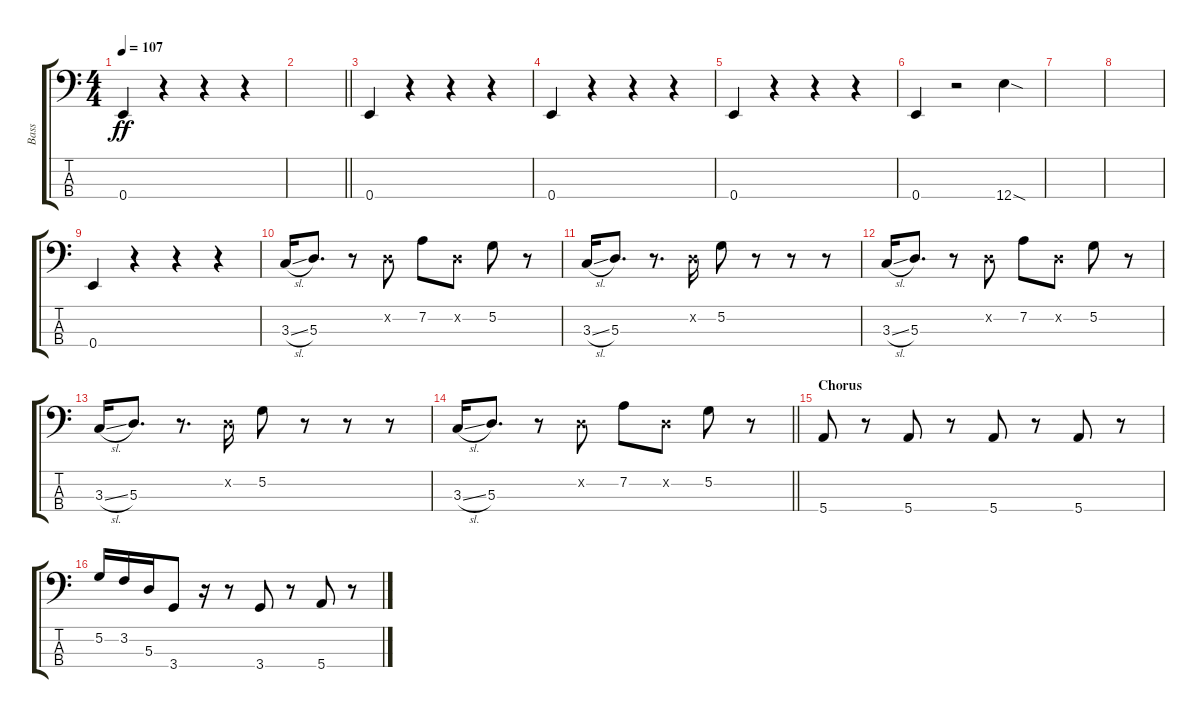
\track ("Bass" "Bass") {instrument slapbass1}
\staff {score tabs}
\tuning (G2 D2 A1 E1) {hide}
\ts (4 4)
\tempo 107
\clef f4
\ks c
0.4.4{dy ff} r.4 r.4 r.4 |
\barLineRight lightlight
|
0.4.4 r.4 r.4 r.4 |
0.4.4 r.4 r.4 r.4 |
0.4.4 r.4 r.4 r.4 |
0.4.4 r.2 12.4{sod}.4 |
|
|
0.4.4 r.4 r.4 r.4 |
3.3{sl}.16 5.3.8{d} r.8 0.2{x}.8 7.2.8 0.2{x}.8 5.2.8 r.8 |
3.3{sl}.16 5.3.8{d} r.8{d} 0.2{x}.16 5.2.8 r.8 r.8 r.8 |
3.3{sl}.16 5.3.8{d} r.8 0.2{x}.8 7.2.8 0.2{x}.8 5.2.8 r.8 |
3.3{sl}.16 5.3.8{d} r.8{d} 0.2{x}.16 5.2.8 r.8 r.8 r.8 |
\barLineRight lightlight
3.3{sl}.16 5.3.8{d} r.8 0.2{x}.8 7.2.8 0.2{x}.8 5.2.8 r.8 |
\section ("" "Chorus")
5.4.8 r.8 5.4.8 r.8 5.4.8 r.8 5.4.8 r.8 |
5.2.16 3.2.16 5.3.16 3.4.8 r.16 r.8 3.4.8 r.8 5.4.8 r.8
